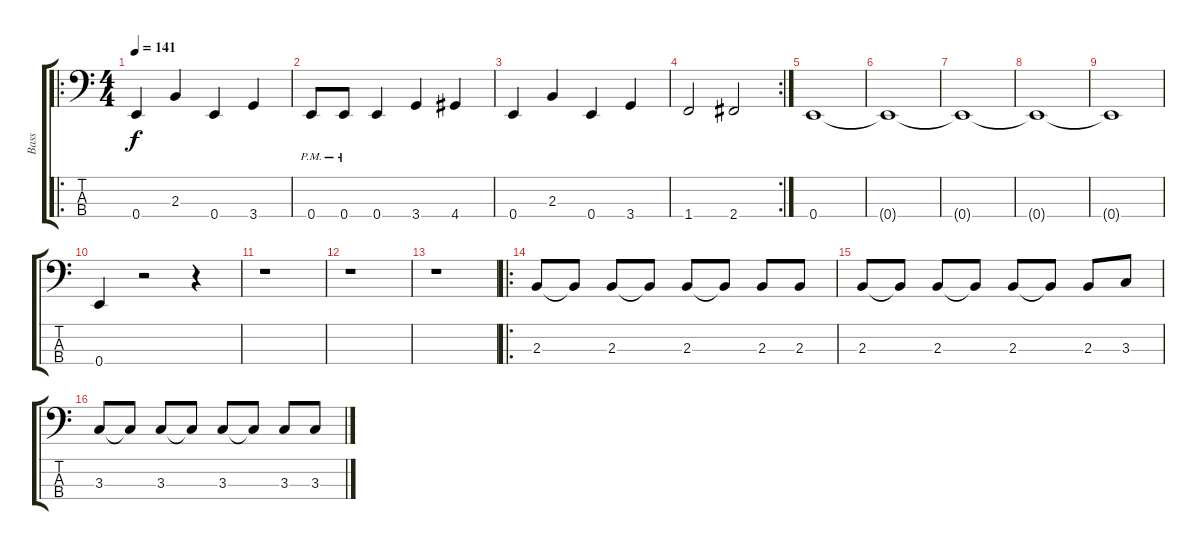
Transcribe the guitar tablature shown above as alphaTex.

\track ("Bass" "Bass") {instrument electricbassfinger}
\staff {score tabs}
\tuning (G2 D2 A1 E1) {hide}
\ro
\ts (4 4)
\tempo 141
\clef f4
\ks c
0.4.4{dy f instrument electricbassfinger} 2.3.4 0.4.4 3.4.4 |
0.4{pm}.8 0.4{pm}.8 0.4.4 3.4.4 4.4.4 |
0.4.4 2.3.4 0.4.4 3.4.4 |
\rc 2
1.4.2 2.4.2 |
0.4.1 |
0.4{t}.1 |
0.4{t}.1 |
0.4{t}.1 |
0.4{t}.1 |
0.4.4 r.2 r.4 |
r.1 |
r.1 |
r.1 |
\ro
2.3.8 2.3{t}.8 2.3.8 2.3{t}.8 2.3.8 2.3{t}.8 2.3.8 2.3.8 |
2.3.8 2.3{t}.8 2.3.8 2.3{t}.8 2.3.8 2.3{t}.8 2.3.8 3.3.8 |
3.3.8 3.3{t}.8 3.3.8 3.3{t}.8 3.3.8 3.3{t}.8 3.3.8 3.3.8
